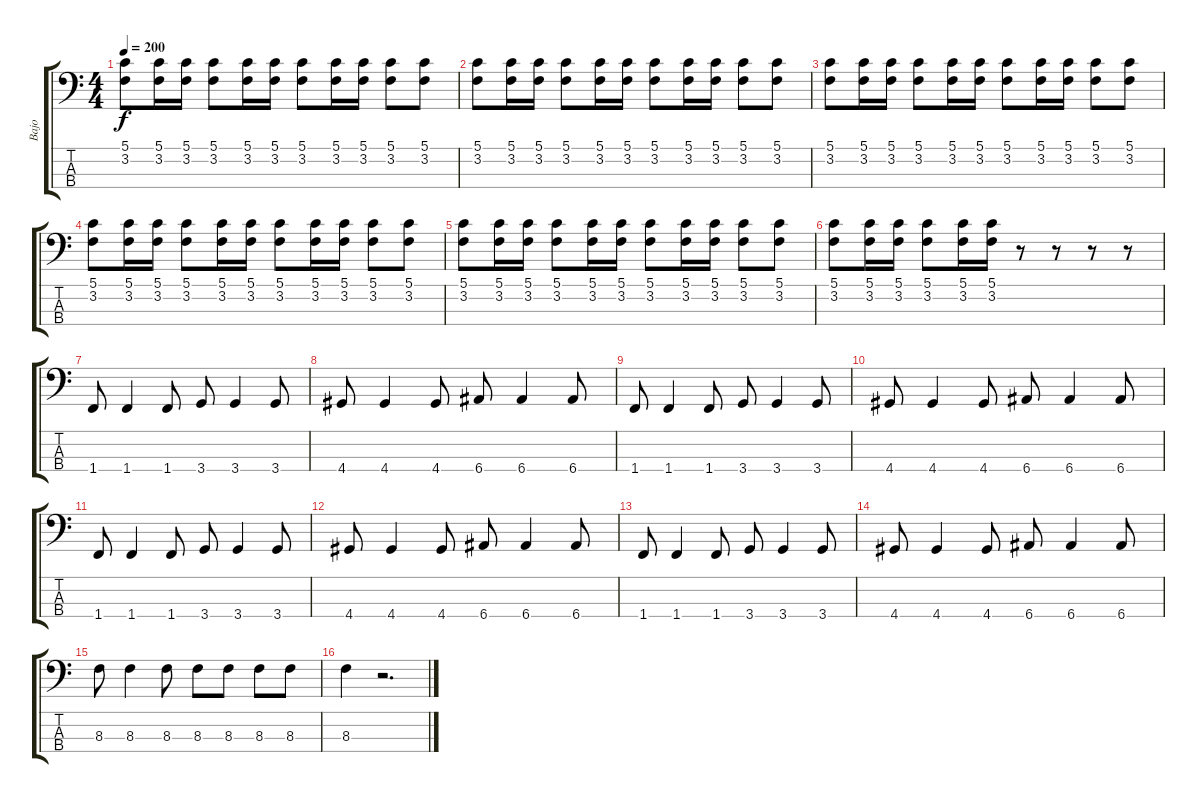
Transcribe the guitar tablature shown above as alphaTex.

\track ("Bajo" "Bajo") {instrument electricbasspick}
\staff {score tabs}
\tuning (G2 D2 A1 E1) {hide}
\ts (4 4)
\tempo 200
\clef f4
\ks c
(5.1 3.2).8{dy f instrument electricbasspick} (5.1 3.2).16 (5.1 3.2).16 (5.1 3.2).8 (5.1 3.2).16 (5.1 3.2).16 (5.1 3.2).8 (5.1 3.2).16 (5.1 3.2).16 (5.1 3.2).8 (5.1 3.2).8 |
(5.1 3.2).8 (5.1 3.2).16 (5.1 3.2).16 (5.1 3.2).8 (5.1 3.2).16 (5.1 3.2).16 (5.1 3.2).8 (5.1 3.2).16 (5.1 3.2).16 (5.1 3.2).8 (5.1 3.2).8 |
(5.1 3.2).8 (5.1 3.2).16 (5.1 3.2).16 (5.1 3.2).8 (5.1 3.2).16 (5.1 3.2).16 (5.1 3.2).8 (5.1 3.2).16 (5.1 3.2).16 (5.1 3.2).8 (5.1 3.2).8 |
(5.1 3.2).8 (5.1 3.2).16 (5.1 3.2).16 (5.1 3.2).8 (5.1 3.2).16 (5.1 3.2).16 (5.1 3.2).8 (5.1 3.2).16 (5.1 3.2).16 (5.1 3.2).8 (5.1 3.2).8 |
(5.1 3.2).8 (5.1 3.2).16 (5.1 3.2).16 (5.1 3.2).8 (5.1 3.2).16 (5.1 3.2).16 (5.1 3.2).8 (5.1 3.2).16 (5.1 3.2).16 (5.1 3.2).8 (5.1 3.2).8 |
(5.1 3.2).8 (5.1 3.2).16 (5.1 3.2).16 (5.1 3.2).8 (5.1 3.2).16 (5.1 3.2).16 r.8 r.8 r.8 r.8 |
1.4.8 1.4.4 1.4.8 3.4.8 3.4.4 3.4.8 |
4.4.8 4.4.4 4.4.8 6.4.8 6.4.4 6.4.8 |
1.4.8 1.4.4 1.4.8 3.4.8 3.4.4 3.4.8 |
4.4.8 4.4.4 4.4.8 6.4.8 6.4.4 6.4.8 |
1.4.8 1.4.4 1.4.8 3.4.8 3.4.4 3.4.8 |
4.4.8 4.4.4 4.4.8 6.4.8 6.4.4 6.4.8 |
1.4.8 1.4.4 1.4.8 3.4.8 3.4.4 3.4.8 |
4.4.8 4.4.4 4.4.8 6.4.8 6.4.4 6.4.8 |
8.3.8 8.3.4 8.3.8 8.3.8 8.3.8 8.3.8 8.3.8 |
8.3.4 r.2{d}
